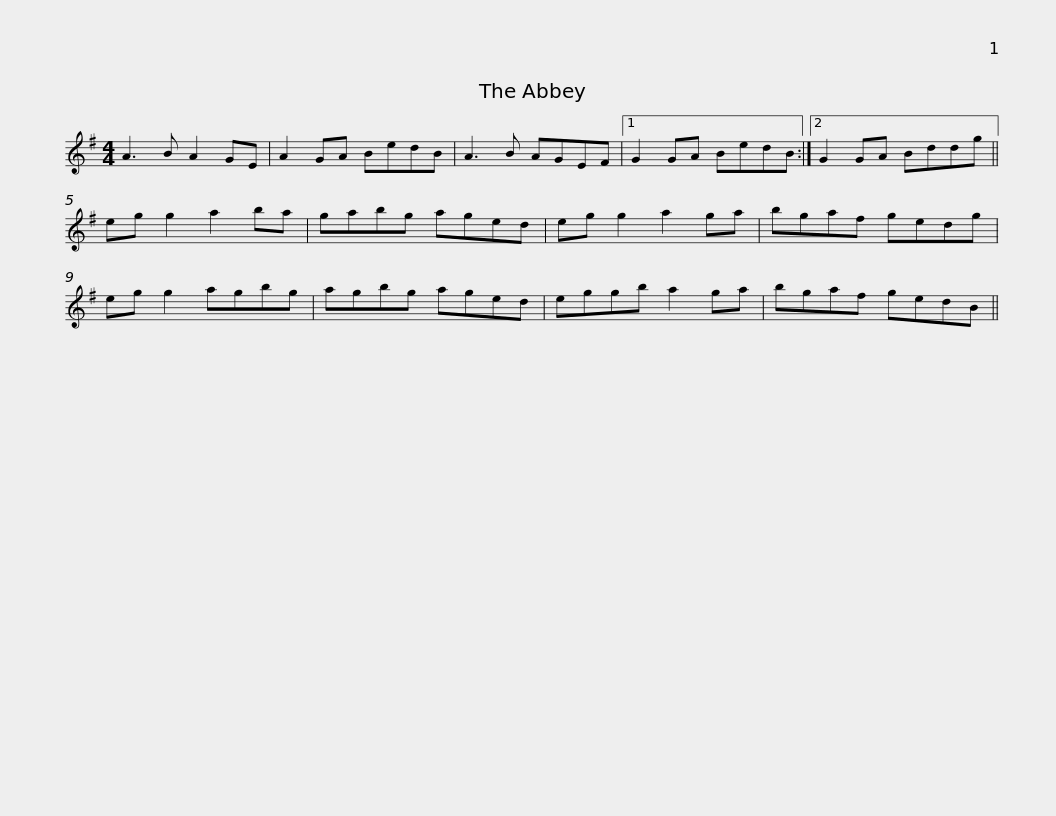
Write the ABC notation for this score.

X:1
L:1/8
M:4/4
I:linebreak $
K:G
V:1 treble
V:1
 A3 B A2 GE | A2 GA BedB | A3 B AGEF |1 G2 GA BedB :|2 G2 GA Bddg || %5
 eg g2 a2 ba |$ gabg aged | eg g2 a2 ga | bgaf gedg | eg g2 agbg | %10
 agbg aged |$ eggb a2 ga | bgaf gedB || %13
